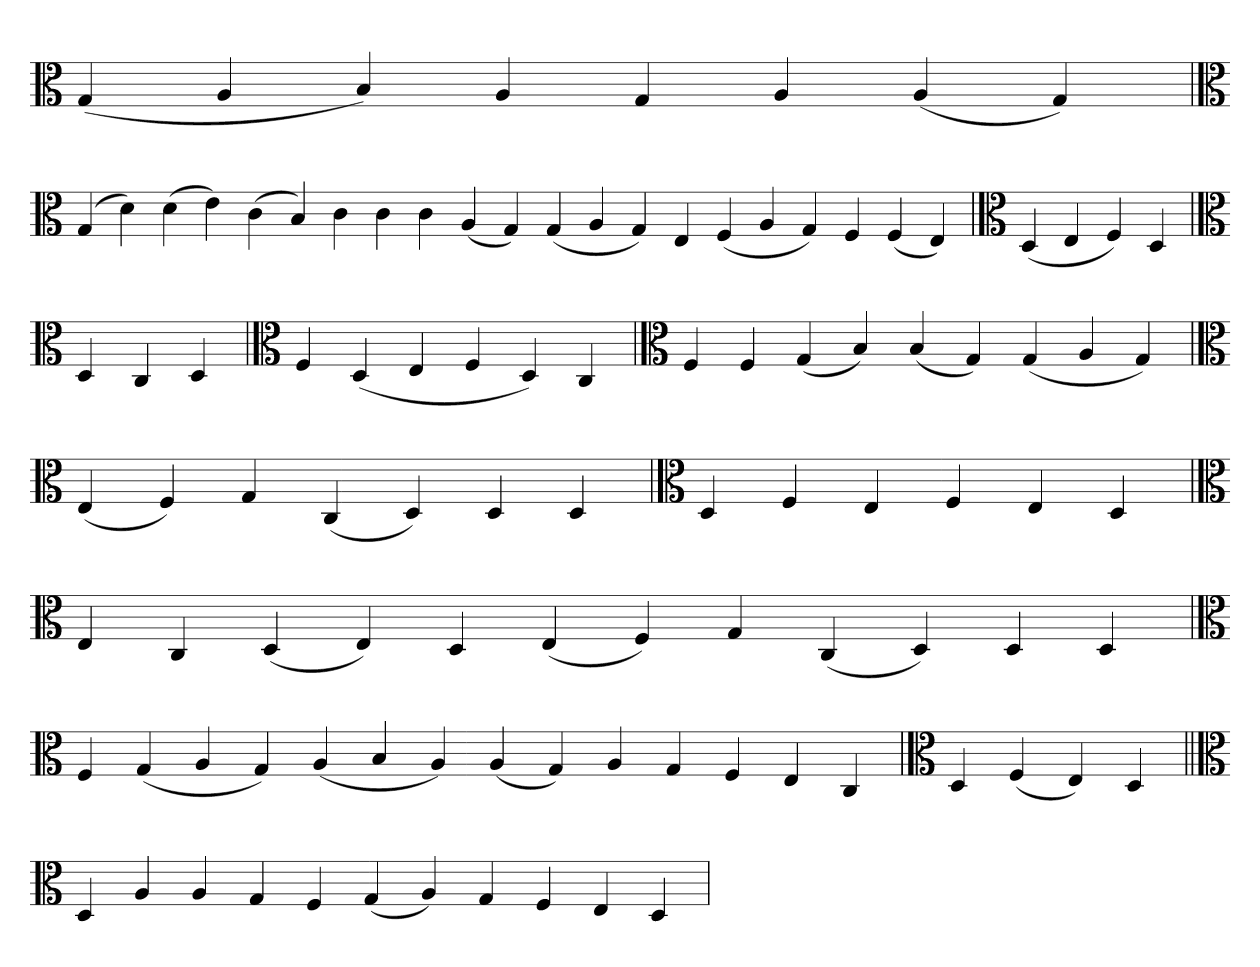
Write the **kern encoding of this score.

**kern
*part1
*staff1
*clefC3
=
(4G
4A
4B)
4A
4G
4A
(4A
4G)
='
*clefC3
(4G
4d)
(4d
4e)
(4c
4B)
4c
4c
4c
(4A
4G)
(4G
4A
4G)
4E
(4F
4A
4G)
4F
(4F
4E)
=
*clefC3
(4D
4E
4F)
4D
=`
*clefC3
4D
4C
4D
=`
*clefC3
4F
(4D
4E
4F
4D)
4C
='
*clefC3
4F
4F
(4G
4B)
(4B
4G)
(4G
4A
4G)
=`
*clefC3
(4E
4F)
4G
(4C
4D)
4D
4D
=
*clefC3
4D
4F
4E
4F
4E
4D
='
*clefC3
4E
4C
(4D
4E)
4D
(4E
4F)
4G
(4C
4D)
4D
4D
=
*clefC3
4F
(4G
4A
4G)
(4A
4B
4A)
(4A
4G)
4A
4G
4F
4E
4C
=`
*clefC3
4D
(4F
4E)
4D
=||
*clefC3
4D
4A
4A
4G
4F
(4G
4A)
4G
4F
4E
4D
='
*-
